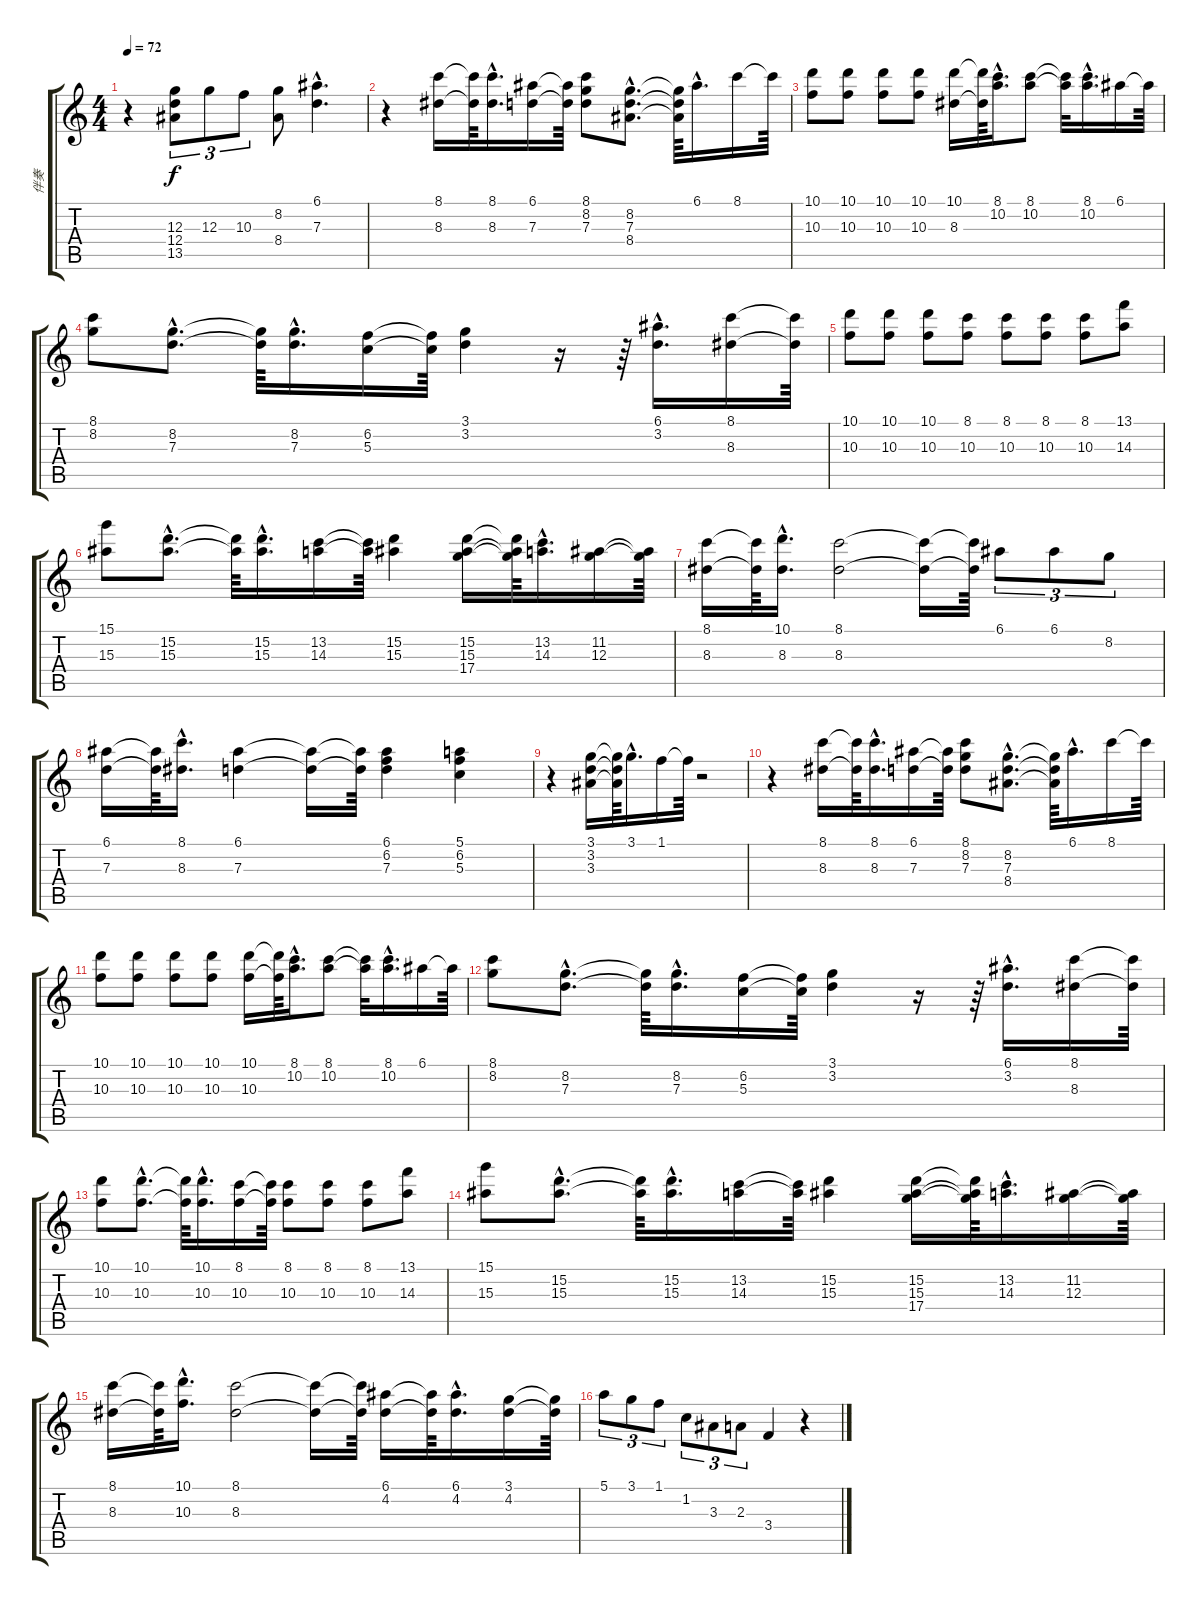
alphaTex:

\track ("伴奏" "伴奏") {instrument overdrivenguitar}
\staff {score tabs}
\tuning (E4 B3 G3 D3 A2 E2) {hide}
\ts (4 4)
\tempo 72
\clef g2
\ks c
r.4{dy f} (12.3 12.4 13.5).8{tu (3 2)} 12.3.8{tu (3 2)} 10.3.8{tu (3 2)} (8.2 8.4).8 (6.1{hac} 7.3{hac}).4{d} |
r.4 (8.1 8.3).16 (8.1{t} 8.3{t}).64 (8.1{hac} 8.3{hac}).16{d} (6.1 7.3).16 (6.1{t} 7.3{t}).64 (8.1 8.2 7.3).8 (8.2{hac} 7.3{hac} 8.4{hac}).8{d} (8.2{t} 7.3{t} 8.4{t}).64 6.1{hac}.16{d} 8.1.16 8.1{t}.64 |
(10.1 10.3).8 (10.1 10.3).8 (10.1 10.3).8 (10.1 10.3).8 (10.1 8.3).16 (10.1{t} 8.3{t}).64 (8.1{hac} 10.2{hac}).16{d} (8.1 10.2).8 (8.1{t} 10.2{t}).32 (8.1{hac} 10.2{hac}).16{d} 6.1.16 6.1{t}.64 |
(8.1 8.2).8 (8.2{hac} 7.3{hac}).8{d} (8.2{t} 7.3{t}).64 (8.2{hac} 7.3{hac}).16{d} (6.2 5.3).16 (6.2{t} 5.3{t}).64 (3.1 3.2).4 r.16 r.64 (6.1{hac} 3.2{hac}).16{d} (8.1 8.3).16 (8.1{t} 8.3{t}).64 |
(10.1 10.3).8 (10.1 10.3).8 (10.1 10.3).8 (8.1 10.3).8 (8.1 10.3).8 (8.1 10.3).8 (8.1 10.3).8 (13.1 14.3).8 |
(15.1 15.3).8 (15.2{hac} 15.3{hac}).8{d} (15.2{t} 15.3{t}).64 (15.2{hac} 15.3{hac}).16{d} (13.2 14.3).16 (13.2{t} 14.3{t}).64 (15.2 15.3).4 (15.2 15.3 17.4).16 (15.2{t} 15.3{t} 17.4{t}).64 (13.2{hac} 14.3{hac}).16{d} (11.2 12.3).16 (11.2{t} 12.3{t}).64 |
(8.1 8.3).16 (8.1{t} 8.3{t}).64 (10.1{hac} 8.3{hac}).16{d} (8.1 8.3).2 (8.1{t} 8.3{t}).16 (8.1{t} 8.3{t}).64 6.1.8{tu (3 2)} 6.1.8{tu (3 2)} 8.2.8{tu (3 2)} |
(6.1 7.3).16 (6.1{t} 7.3{t}).64 (8.1{hac} 8.3{hac}).16{d} (6.1 7.3).4 (6.1{t} 7.3{t}).16 (6.1{t} 7.3{t}).64 (6.1 6.2 7.3).4 (5.1 6.2 5.3).4 |
r.4 (3.1 3.2 3.3).16 (3.1{t} 3.2{t} 3.3{t}).64 3.1{hac}.16{d} 1.1.16 1.1{t}.64 r.2 |
r.4 (8.1 8.3).16 (8.1{t} 8.3{t}).64 (8.1{hac} 8.3{hac}).16{d} (6.1 7.3).16 (6.1{t} 7.3{t}).64 (8.1 8.2 7.3).8 (8.2{hac} 7.3{hac} 8.4{hac}).8{d} (8.2{t} 7.3{t} 8.4{t}).64 6.1{hac}.16{d} 8.1.16 8.1{t}.64 |
(10.1 10.3).8 (10.1 10.3).8 (10.1 10.3).8 (10.1 10.3).8 (10.1 10.3).16 (10.1{t} 10.3{t}).64 (8.1{hac} 10.2{hac}).16{d} (8.1 10.2).8 (8.1{t} 10.2{t}).32 (8.1{hac} 10.2{hac}).16{d} 6.1.16 6.1{t}.64 |
(8.1 8.2).8 (8.2{hac} 7.3{hac}).8{d} (8.2{t} 7.3{t}).64 (8.2{hac} 7.3{hac}).16{d} (6.2 5.3).16 (6.2{t} 5.3{t}).64 (3.1 3.2).4 r.16 r.64 (6.1{hac} 3.2{hac}).16{d} (8.1 8.3).16 (8.1{t} 8.3{t}).64 |
(10.1 10.3).8 (10.1{hac} 10.3{hac}).8{d} (10.1{t} 10.3{t}).64 (10.1{hac} 10.3{hac}).16{d} (8.1 10.3).16 (8.1{t} 10.3{t}).64 (8.1 10.3).8 (8.1 10.3).8 (8.1 10.3).8 (13.1 14.3).8 |
(15.1 15.3).8 (15.2{hac} 15.3{hac}).8{d} (15.2{t} 15.3{t}).64 (15.2{hac} 15.3{hac}).16{d} (13.2 14.3).16 (13.2{t} 14.3{t}).64 (15.2 15.3).4 (15.2 15.3 17.4).16 (15.2{t} 15.3{t} 17.4{t}).64 (13.2{hac} 14.3{hac}).16{d} (11.2 12.3).16 (11.2{t} 12.3{t}).64 |
(8.1 8.3).16 (8.1{t} 8.3{t}).64 (10.1{hac} 10.3{hac}).16{d} (8.1 8.3).2 (8.1{t} 8.3{t}).16 (8.1{t} 8.3{t}).64 (6.1 4.2).16 (6.1{t} 4.2{t}).64 (6.1{hac} 4.2{hac}).16{d} (3.1 4.2).16 (3.1{t} 4.2{t}).64 |
5.1.8{tu (3 2)} 3.1.8{tu (3 2)} 1.1.8{tu (3 2)} 1.2.8{tu (3 2)} 3.3.8{tu (3 2)} 2.3.8{tu (3 2)} 3.4.4 r.4
